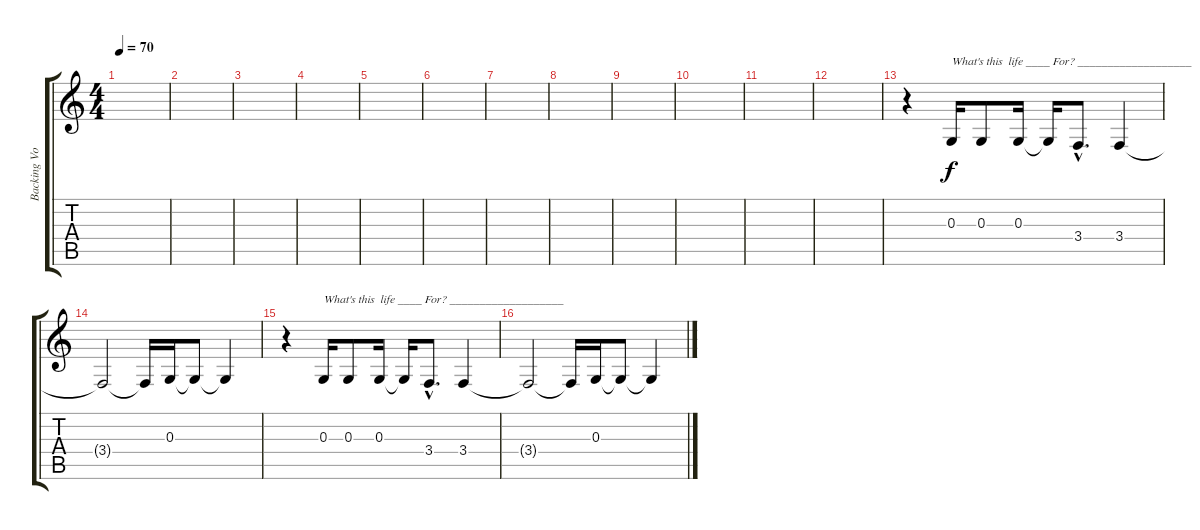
\track ("Backing Vocal" "Backing Vo") {instrument harmonica}
\staff {score tabs}
\tuning (E4 B3 G3 D3 A2 E2) {hide}
\ts (4 4)
\tempo 70
\clef g2
\ks c
|
|
|
|
|
|
|
|
|
|
|
|
r.4 0.3.16{txt "What's this  life ____ For? ___________________"} 0.3.8 0.3.16 0.3{t}.16 3.4{hac}.8{d} 3.4.4 |
3.4{t}.2 3.4{t}.16 0.3.16 0.3{t}.8 0.3{t}.4 |
r.4 0.3.16{txt "What's this  life ____ For? ___________________"} 0.3.8 0.3.16 0.3{t}.16 3.4{hac}.8{d} 3.4.4 |
3.4{t}.2 3.4{t}.16 0.3.16 0.3{t}.8 0.3{t}.4
